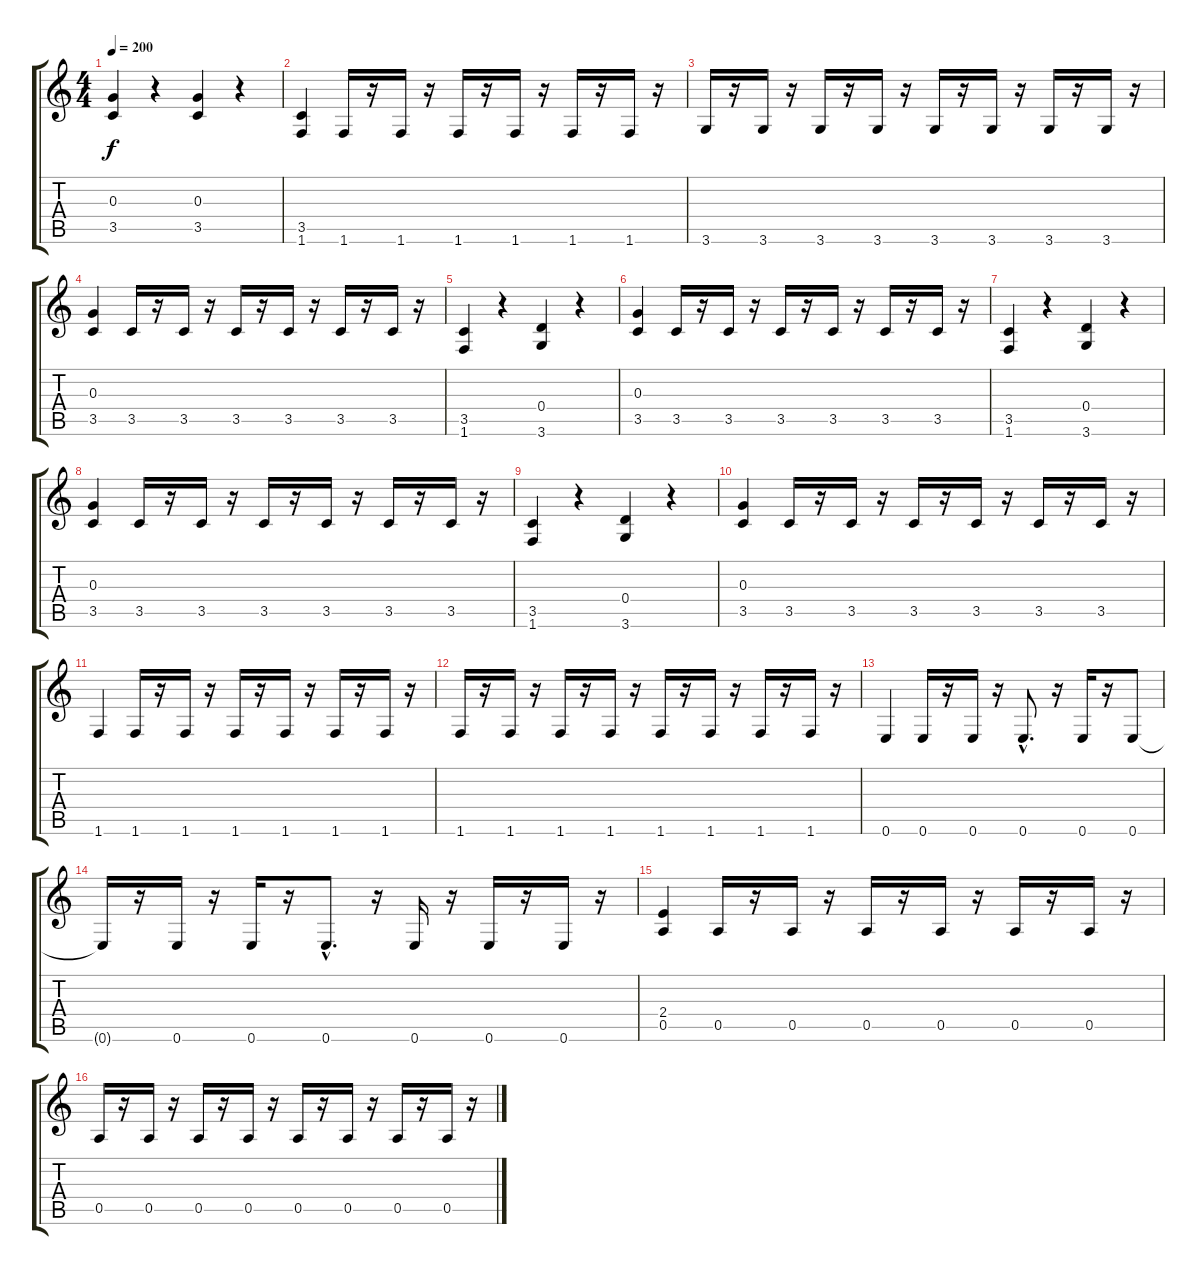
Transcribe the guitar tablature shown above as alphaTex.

\track "" {instrument overdrivenguitar}
\staff {score tabs}
\tuning (E4 B3 G3 D3 A2 E2) {hide}
\ts (4 4)
\tempo 200
\clef g2
\ks c
(0.3 3.5).4{dy f} r.4 (0.3 3.5).4 r.4 |
(3.5 1.6).4 1.6.16 r.16 1.6.16 r.16 1.6.16 r.16 1.6.16 r.16 1.6.16 r.16 1.6.16 r.16 |
3.6.16 r.16 3.6.16 r.16 3.6.16 r.16 3.6.16 r.16 3.6.16 r.16 3.6.16 r.16 3.6.16 r.16 3.6.16 r.16 |
(0.3 3.5).4 3.5.16 r.16 3.5.16 r.16 3.5.16 r.16 3.5.16 r.16 3.5.16 r.16 3.5.16 r.16 |
(3.5 1.6).4 r.4 (0.4 3.6).4 r.4 |
(0.3 3.5).4 3.5.16 r.16 3.5.16 r.16 3.5.16 r.16 3.5.16 r.16 3.5.16 r.16 3.5.16 r.16 |
(3.5 1.6).4 r.4 (0.4 3.6).4 r.4 |
(0.3 3.5).4 3.5.16 r.16 3.5.16 r.16 3.5.16 r.16 3.5.16 r.16 3.5.16 r.16 3.5.16 r.16 |
(3.5 1.6).4 r.4 (0.4 3.6).4 r.4 |
(0.3 3.5).4 3.5.16 r.16 3.5.16 r.16 3.5.16 r.16 3.5.16 r.16 3.5.16 r.16 3.5.16 r.16 |
1.6.4 1.6.16 r.16 1.6.16 r.16 1.6.16 r.16 1.6.16 r.16 1.6.16 r.16 1.6.16 r.16 |
1.6.16 r.16 1.6.16 r.16 1.6.16 r.16 1.6.16 r.16 1.6.16 r.16 1.6.16 r.16 1.6.16 r.16 1.6.16 r.16 |
0.6.4 0.6.16 r.16 0.6.16 r.16 0.6{hac}.8{d} r.16 0.6.16 r.16 0.6.8 |
0.6{t}.16 r.16 0.6.16 r.16 0.6.16 r.16 0.6{hac}.8{d} r.16 0.6.16 r.16 0.6.16 r.16 0.6.16 r.16 |
(2.4 0.5).4 0.5.16 r.16 0.5.16 r.16 0.5.16 r.16 0.5.16 r.16 0.5.16 r.16 0.5.16 r.16 |
0.5.16 r.16 0.5.16 r.16 0.5.16 r.16 0.5.16 r.16 0.5.16 r.16 0.5.16 r.16 0.5.16 r.16 0.5.16 r.16
